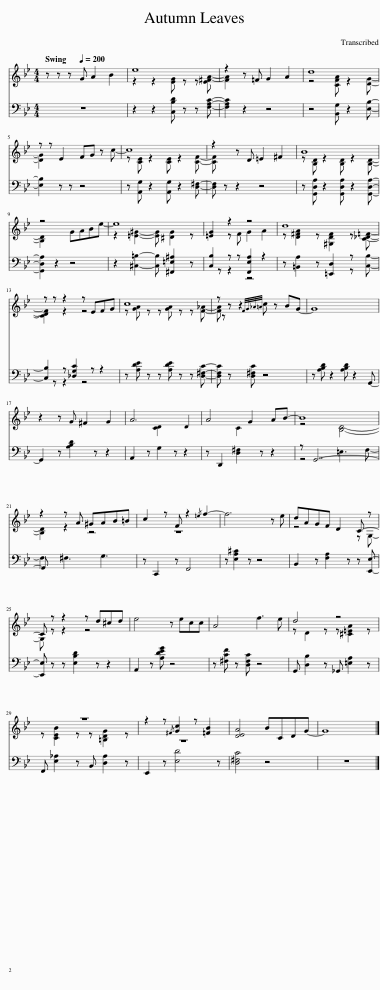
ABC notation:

X:1
%%score { ( 1 3 ) | ( 2 4 ) }
L:1/8
M:4/4
I:linebreak $
K:Bb
V:1 treble
V:3 treble
V:2 bass
V:4 bass
V:1
 z z z[Q:1/4=200] G A2 B2 | e8 | z2 z =F G2 A2 | d8 |$ z z E2 FG z c- | %5
 c8 | z2 z D =E2 ^F2 | B8 |$ z4 GABe- | e8 | %10
 [=EG]2 z2 z4 | d8 |$ z z z2 z EFG | c8 | z z z2{FG_A=A} c z BG- | %15
 G8 |$ z2 z G ^F2 G2 | A6 D2 | A4 G2 AB- | B8 |$ %20
 z2 z A ^GAB=B | c2 z F z2{/=e} f2- | f6 z e | dAGF D2 C- z |$ C z z2 z d^cd | %25
 e4 z ecc | A4 f3 e | d4 z4 |$ z8 | z2 z{/^F} [Gc]2 z [=FB]2 | %30
 [DEA]4 BCDG- | G8 |] %32
V:2
 z8 | z2 z2 [C,B,D] z z [F,A,C]- | [F,A,C]2 z2 z4 | z4 [B,,G,] z2 [E,B,]- |$ [E,B,]2 z z z4 | %5
 z [A,,G,] z2 [A,,G,] z2 [D,^F,]- | [D,F,] z z2 z4 | z [G,,D,A,] z2 [G,,D,A,] z2 [G,,D,A,]- |$ [G,,D,A,]2 z2 z4 | z2 [^C,=B,]2- [C,B,] [^F,,=E,^A,]2 z | %10
 [C,B,]2 z z [F,,E,A,]2 z2 | z [=B,,A,]2 z [=E,,D,]2 z [C,B,]- |$ [C,B,]2 z [_D,G,C]2 z z2 | z [A,DE] z z [A,DE] z z [D,^F,C]- | [D,F,C] z z [D,^F,C] z4 | %15
 z [A,B,D] z2 [A,B,D] z2 G,,- |$ G,,2 z [A,B,D]2 z z2 | A,,2 z G,2 z z2 | z D,,2 [D,^F,]2 z z2 | z G,,7- |$ %20
 G,, x x2 x4 | z C,,2 z F,,4 | z [E,A,^C]2 z z4 | B,,2 z [F,A,]2 z z [E,,E,]- |$ [E,,E,] z z [E,B,D]2 z z2 | %25
 A,,2 z [A,DEG] z4 | z [^F,CF] z [D,F,C] z4 | G,, [D,B,]2 z _G,, [=E,A,]2 z |$ F,, [E,_A,]2 z B,, [D,A,]2 z | E,,2 z [E,D]4 z | %30
 [D,^F,C]4 z4 | z8 |] %32
V:3
 x8 | z2 z2 [EG] z z [E^F-A-] | [FA]2 x6 | z4 [CFA] z2 [DG]- |$ [DG]2 x6 | %5
 z [CE] z2 [CE] z2 [CF]- | [CF] x7 | z [B,D] z2 [B,D] z2 [B,D]- |$ [B,D]2 x6 | z2 [=E^G]2- [EG] [^DG]2 z | %10
 x2 z F G2 A2 | z [D^FA]2 z [^G,DF]2 z [C_D=F]- |$ [CDF]2 z2 z4 | z [GA] z z [GA] z z [F_A]- | [FA] x7 | %15
 x8 |$ x8 | x3 [CD]2 x3 | x3 C2 x3 | z4 [B,D]4- |$ %20
 [B,D]2 z2 z4 | z8 | x8 | z4 x2 z G,- |$ G, z z2 z4 | %25
 x8 | x8 | z D2 z z [^C=EA]2 z |$ z [CEB]2 z z [=B,DG]2 z | z8 | %30
 x8 | x8 |] %32
V:4
 x8 | x8 | x8 | x8 |$ x8 | %5
 x8 | x8 | x8 |$ x8 | x8 | %10
 x z z2 z4 | x6 z x |$ x z z2 z4 | x8 | x8 | %15
 x8 |$ x8 | x8 | x8 | z4 =E,3 F,- |$ %20
 F,2 ^F,3 G,3 | x8 | x8 | x8 |$ x8 | %25
 x8 | x8 | x8 |$ x8 | x8 | %30
 x8 | x8 |] %32
